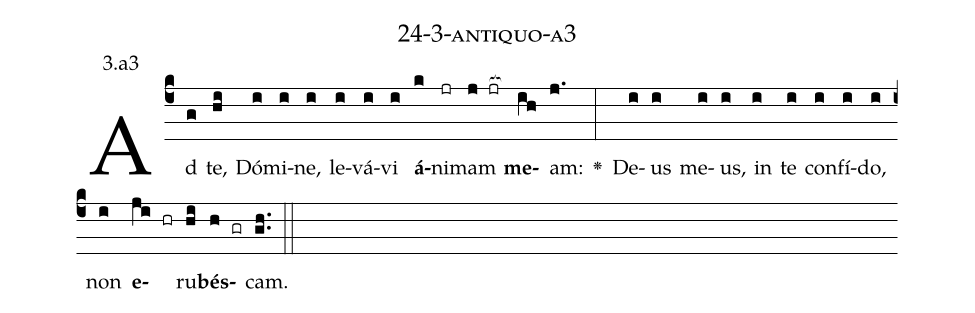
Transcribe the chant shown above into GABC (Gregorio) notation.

name: 24-3-antiquo-a3;
annotation: 3.a3;
%%
(c4)Ad(g) te,(hi) Dó(i)mi(i)ne,(i) le(i)vá(i)vi(i) <b>á</b>(k)ni(jr)mam(j jr[ocb:1{]) <b>me</b>(ih[ocb:0}])am:(j.) <v>\greheightstar</v>(:) De(i)us(i) me(i)us,(i) in(i) te(i) con(i)fí(i)do,(i) non(i) <b>e</b>(ji hr)ru(hi)<b>bés</b>(h gr)cam.(gh..) (::)


%E(i) u(i) o(ji) u(hi) a(h) e.(gh..) (::)
